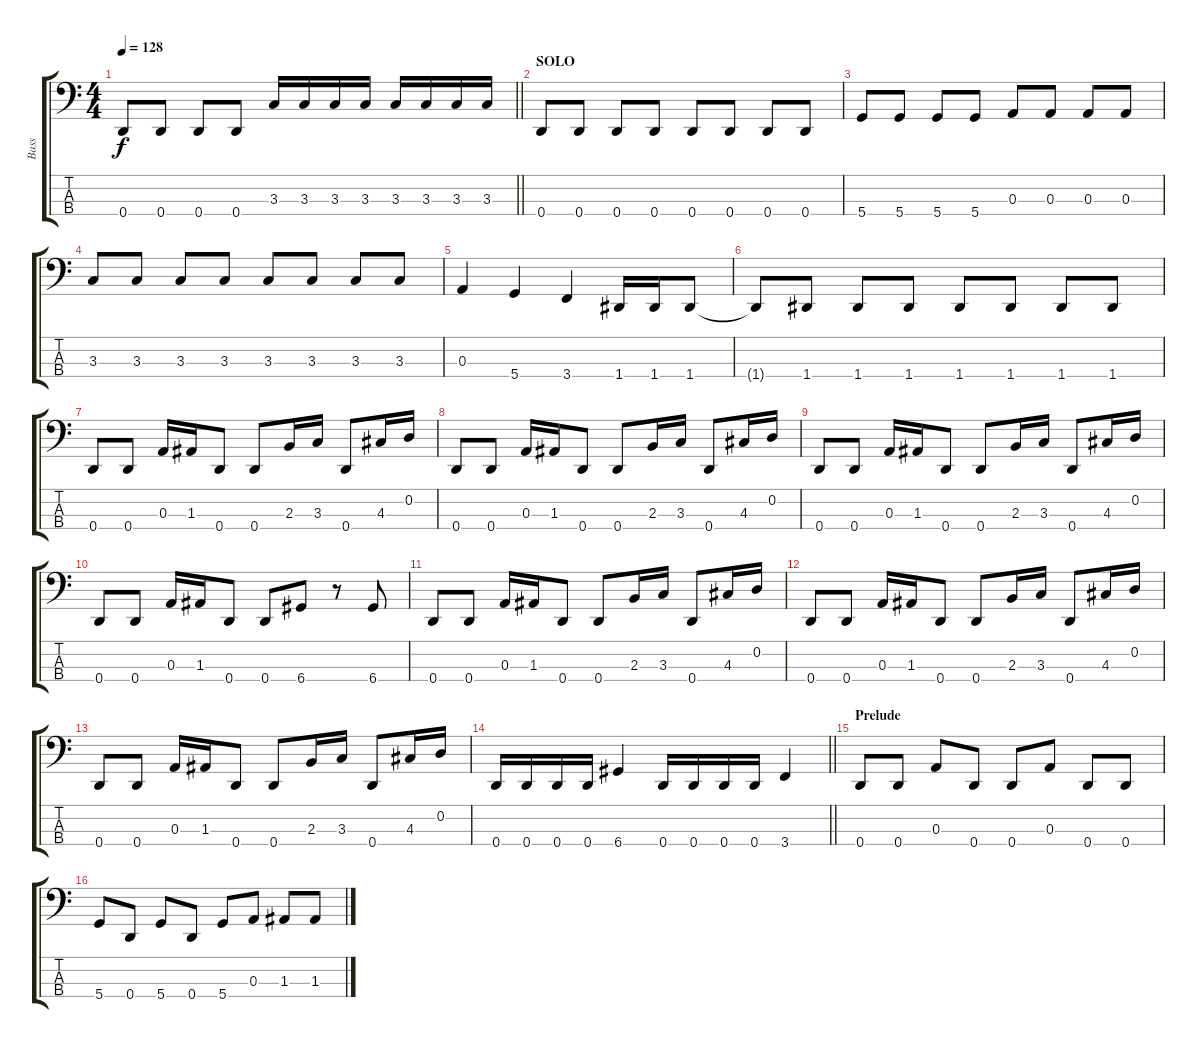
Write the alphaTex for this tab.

\track ("Bass" "Bass") {instrument electricbassfinger}
\staff {score tabs}
\tuning (G2 D2 A1 D1) {hide}
\ts (4 4)
\tempo 128
\clef f4
\barLineRight lightlight
\ks c
0.4.8{dy f} 0.4.8 0.4.8 0.4.8 3.3.16 3.3.16 3.3.16 3.3.16 3.3.16 3.3.16 3.3.16 3.3.16 |
\section ("" "SOLO")
0.4.8 0.4.8 0.4.8 0.4.8 0.4.8 0.4.8 0.4.8 0.4.8 |
5.4.8 5.4.8 5.4.8 5.4.8 0.3.8 0.3.8 0.3.8 0.3.8 |
3.3.8 3.3.8 3.3.8 3.3.8 3.3.8 3.3.8 3.3.8 3.3.8 |
0.3.4 5.4.4 3.4.4 1.4.16 1.4.16 1.4.8 |
1.4{t}.8 1.4.8 1.4.8 1.4.8 1.4.8 1.4.8 1.4.8 1.4.8 |
0.4.8 0.4.8 0.3.16 1.3.16 0.4.8 0.4.8 2.3.16 3.3.16 0.4.8 4.3.16 0.2.16 |
0.4.8 0.4.8 0.3.16 1.3.16 0.4.8 0.4.8 2.3.16 3.3.16 0.4.8 4.3.16 0.2.16 |
0.4.8 0.4.8 0.3.16 1.3.16 0.4.8 0.4.8 2.3.16 3.3.16 0.4.8 4.3.16 0.2.16 |
0.4.8 0.4.8 0.3.16 1.3.16 0.4.8 0.4.8 6.4.8 r.8 6.4.8 |
0.4.8 0.4.8 0.3.16 1.3.16 0.4.8 0.4.8 2.3.16 3.3.16 0.4.8 4.3.16 0.2.16 |
0.4.8 0.4.8 0.3.16 1.3.16 0.4.8 0.4.8 2.3.16 3.3.16 0.4.8 4.3.16 0.2.16 |
0.4.8 0.4.8 0.3.16 1.3.16 0.4.8 0.4.8 2.3.16 3.3.16 0.4.8 4.3.16 0.2.16 |
\barLineRight lightlight
0.4.16 0.4.16 0.4.16 0.4.16 6.4.4 0.4.16 0.4.16 0.4.16 0.4.16 3.4.4 |
\section ("" "Prelude")
0.4.8 0.4.8 0.3.8 0.4.8 0.4.8 0.3.8 0.4.8 0.4.8 |
5.4.8 0.4.8 5.4.8 0.4.8 5.4.8 0.3.8 1.3.8 1.3.8
